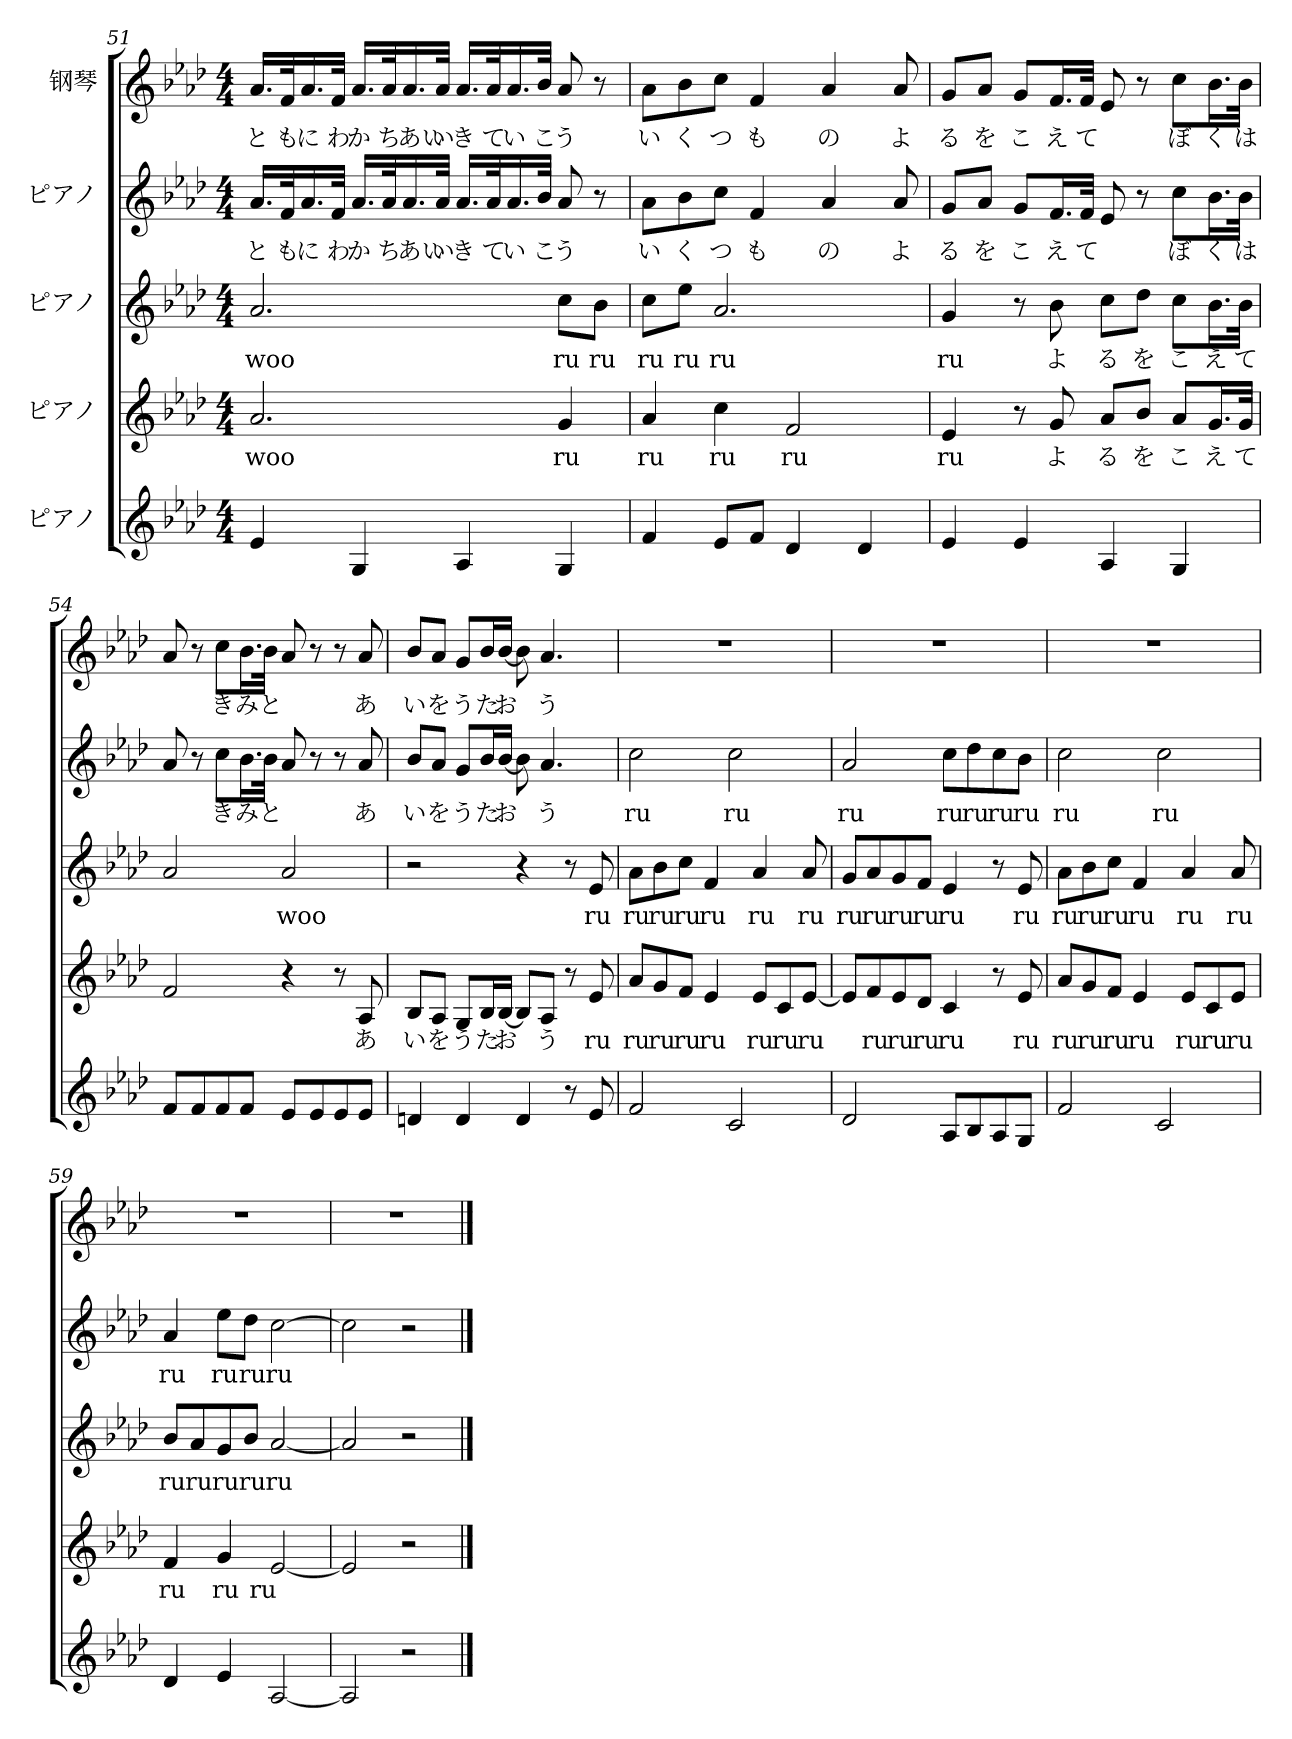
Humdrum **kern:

**kern	**kern	**text	**kern	**text	**kern	**text	**kern	**text
*part5	*part4	*part4	*part3	*part3	*part2	*part2	*part1	*part1
*staff5	*staff4	*staff4	*staff3	*staff3	*staff2	*staff2	*staff1	*staff1
*I"ピアノ	*I"ピアノ	*	*I"ピアノ	*	*I"ピアノ	*	*I"钢琴	*
*clefG2	*clefG2	*	*clefG2	*	*clefG2	*	*clefG2	*
*k[b-e-a-d-]	*k[b-e-a-d-]	*	*k[b-e-a-d-]	*	*k[b-e-a-d-]	*	*k[b-e-a-d-]	*
*M4/4	*M4/4	*	*M4/4	*	*M4/4	*	*M4/4	*
=51	=51	=51	=51	=51	=51	=51	=51	=51
4e-	2.a-	woo	2.a-	woo	16.a-LL	と	16.a-LL	と
.	.	.	.	.	32fK	も	32fK	も
.	.	.	.	.	16.a-	に	16.a-	に
.	.	.	.	.	32fJJk	わ	32fJJk	わ
4G	.	.	.	.	16.a-LL	か	16.a-LL	か
.	.	.	.	.	32a-K	ち	32a-K	ち
.	.	.	.	.	16.a-	あい	16.a-	あい
.	.	.	.	.	32a-JJk	い	32a-JJk	い
4A-	.	.	.	.	16.a-LL	き	16.a-LL	き
.	.	.	.	.	32a-K	て	32a-K	て
.	.	.	.	.	16.a-	い	16.a-	い
.	.	.	.	.	32b-JJk	こ	32b-JJk	こ
4G	4g	ru	8ccL	ru	8a-	う	8a-	う
.	.	.	8b-J	ru	8r	.	8r	.
=52	=52	=52	=52	=52	=52	=52	=52	=52
4f	4a-	ru	8ccL	ru	8a-L	い	8a-L	い
.	.	.	8ee-J	ru	8b-	く	8b-	く
8e-L	4cc	ru	2.a-	ru	8ccJ	つ	8ccJ	つ
8fJ	.	.	.	.	4f	も	4f	も
4d-	2f	ru	.	.	.	.	.	.
.	.	.	.	.	4a-	の	4a-	の
4d-	.	.	.	.	.	.	.	.
.	.	.	.	.	8a-	よ	8a-	よ
=53	=53	=53	=53	=53	=53	=53	=53	=53
4e-	4e-	ru	4g	ru	8gL	る	8gL	る
.	.	.	.	.	8a-J	を	8a-J	を
4e-	8r	.	8r	.	8gL	こ	8gL	こ
.	8g	よ	8b-	よ	16.fL	え	16.fL	え
.	.	.	.	.	32fJJk	て	32fJJk	て
4A-	8a-L	る	8ccL	る	8e-	.	8e-	.
.	8b-J	を	8dd-J	を	8r	.	8r	.
4G	8a-L	こ	8ccL	こ	8ccL	ぼ	8ccL	ぼ
.	16.gL	え	16.b-L	え	16.b-L	く	16.b-L	く
.	32gJJk	て	32b-JJk	て	32b-JJk	は	32b-JJk	は
=54	=54	=54	=54	=54	=54	=54	=54	=54
8fL	2f	.	2a-	.	8a-	.	8a-	.
8f	.	.	.	.	8r	.	8r	.
8f	.	.	.	.	8ccL	き	8ccL	き
8fJ	.	.	.	.	16.b-L	み	16.b-L	み
.	.	.	.	.	32b-JJk	と	32b-JJk	と
8e-L	4r	.	2a-	woo	8a-	.	8a-	.
8e-	.	.	.	.	8r	.	8r	.
8e-	8r	.	.	.	8r	.	8r	.
8e-J	8A-	あ	.	.	8a-	あ	8a-	あ
=55	=55	=55	=55	=55	=55	=55	=55	=55
4dn	8B-L	い	2r	.	8b-L	い	8b-L	い
.	8A-J	を	.	.	8a-J	を	8a-J	を
4d	8GL	う	.	.	8gL	う	8gL	う
.	16B-L	た	.	.	16b-L	た	16b-L	た
.	[16B-JJ	お	.	.	[16b-JJ	お	[16b-JJ	お
4d	8B-L]	.	4r	.	8b-]	.	8b-]	.
.	8A-J	う	.	.	4.a-	う	4.a-	う
8r	8r	.	8r	.	.	.	.	.
8e-	8e-	ru	8e-	ru	.	.	.	.
=56	=56	=56	=56	=56	=56	=56	=56	=56
2f	8a-L	ru	8a-L	ru	2cc	ru	1r	.
.	8g	ru	8b-	ru	.	.	.	.
.	8fJ	ru	8ccJ	ru	.	.	.	.
.	4e-	ru	4f	ru	.	.	.	.
2c	.	.	.	.	2cc	ru	.	.
.	8e-L	ru	4a-	ru	.	.	.	.
.	8c	ru	.	.	.	.	.	.
.	[8e-J	ru	8a-	ru	.	.	.	.
=57	=57	=57	=57	=57	=57	=57	=57	=57
2d-	8e-L]	.	8gL	ru	2a-	ru	1r	.
.	8f	ru	8a-	ru	.	.	.	.
.	8e-	ru	8g	ru	.	.	.	.
.	8d-J	ru	8fJ	ru	.	.	.	.
8A-L	4c	ru	4e-	ru	8ccL	ru	.	.
8B-	.	.	.	.	8dd-	ru	.	.
8A-	8r	.	8r	.	8cc	ru	.	.
8GJ	8e-	ru	8e-	ru	8b-J	ru	.	.
=58	=58	=58	=58	=58	=58	=58	=58	=58
2f	8a-L	ru	8a-L	ru	2cc	ru	1r	.
.	8g	ru	8b-	ru	.	.	.	.
.	8fJ	ru	8ccJ	ru	.	.	.	.
.	4e-	ru	4f	ru	.	.	.	.
2c	.	.	.	.	2cc	ru	.	.
.	8e-L	ru	4a-	ru	.	.	.	.
.	8c	ru	.	.	.	.	.	.
.	8e-J	ru	8a-	ru	.	.	.	.
=59	=59	=59	=59	=59	=59	=59	=59	=59
4d-	4f	ru	8b-L	ru	4a-	ru	1r	.
.	.	.	8a-	ru	.	.	.	.
4e-	4g	ru	8g	ru	8ee-L	ru	.	.
.	.	.	8b-J	ru	8dd-J	ru	.	.
[2A-	[2e-	ru	[2a-	ru	[2cc	ru	.	.
=60	=60	=60	=60	=60	=60	=60	=60	=60
2A-]	2e-]	.	2a-]	.	2cc]	.	1r	.
2r	2r	.	2r	.	2r	.	.	.
==	==	==	==	==	==	==	==	==
*-	*-	*-	*-	*-	*-	*-	*-	*-
